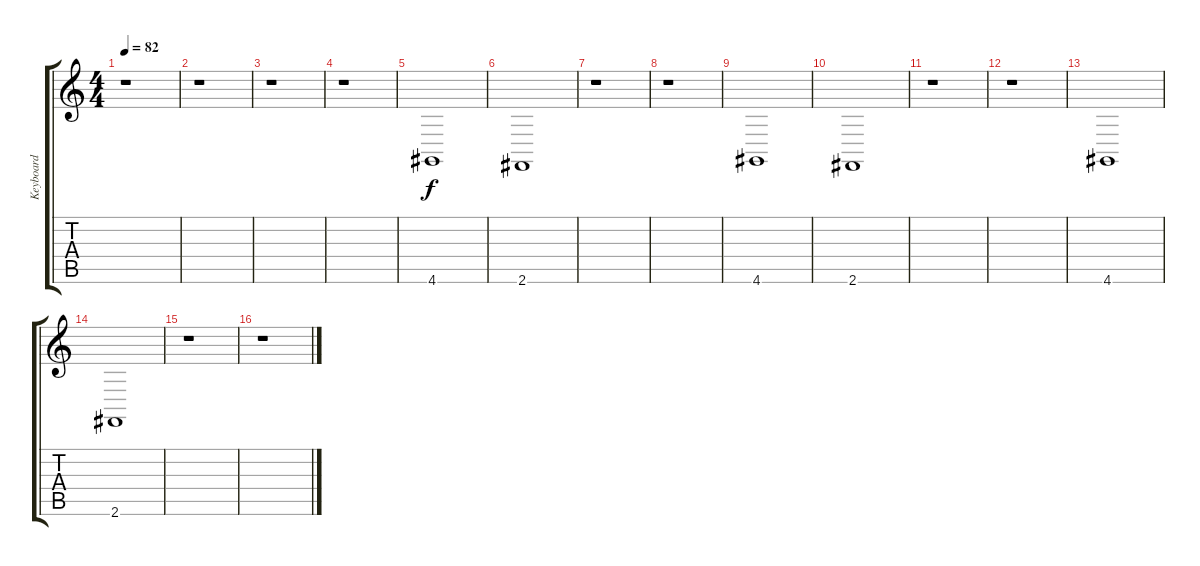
\track ("Keyboard" "Keyboard") {instrument pad7halo}
\staff {score tabs}
\tuning (E4 B3 G3 D3 A2 E2) {hide}
\ts (4 4)
\tempo 82
\clef g2
\ks c
r.1{dy f} |
r.1 |
r.1 |
r.1 |
4.6.1{volume 8} |
2.6.1 |
r.1 |
r.1 |
4.6.1 |
2.6.1 |
r.1 |
r.1 |
4.6.1 |
2.6.1 |
r.1 |
r.1
